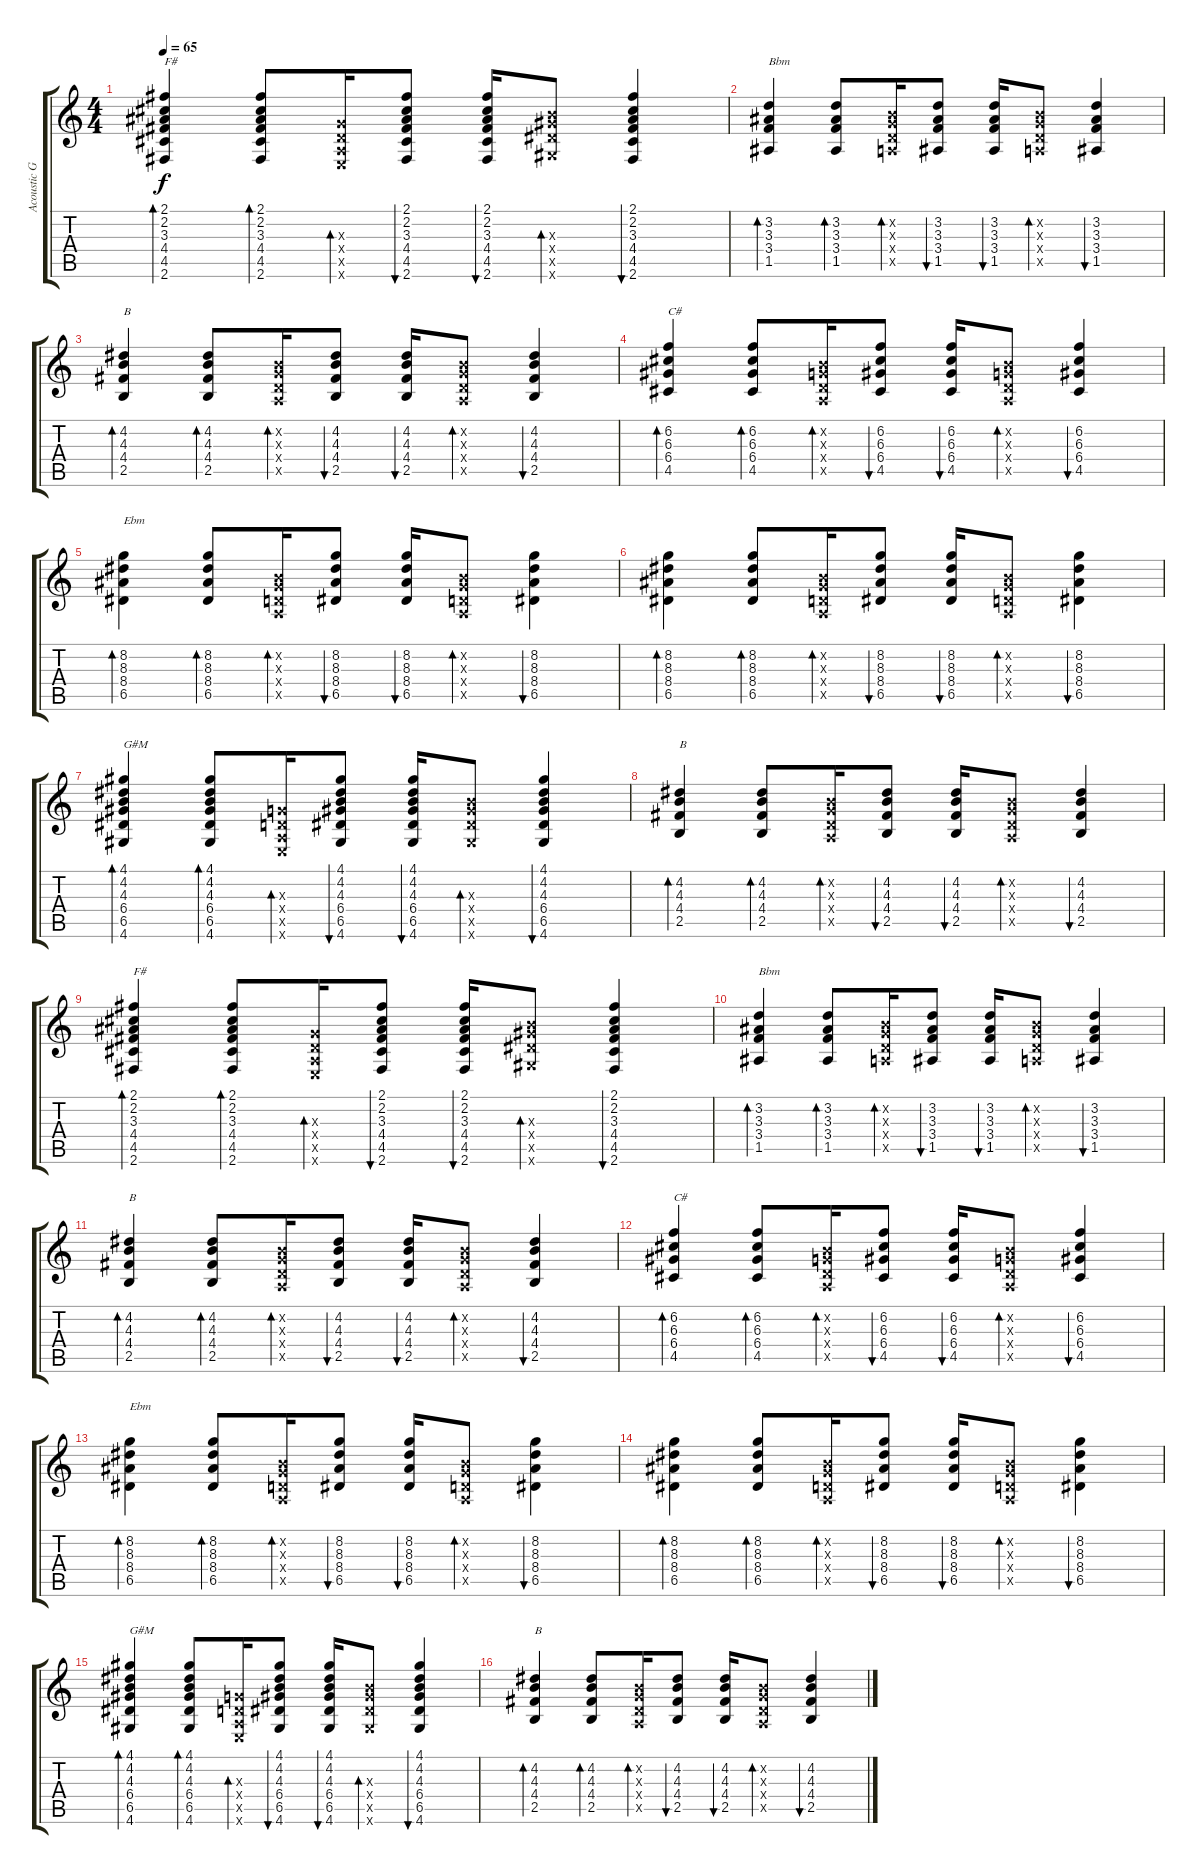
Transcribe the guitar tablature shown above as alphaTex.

\track ("Acoustic Guitar" "Acoustic G") {instrument acousticguitarsteel}
\staff {score tabs}
\tuning (E4 B3 G3 D3 A2 E2) {hide}
\ts (4 4)
\tempo 65
\clef g2
\ks c
(2.1 2.2 3.3 4.4 4.5 2.6).4{bd 30 txt "F#" dy f} (2.1 2.2 3.3 4.4 4.5 2.6).8{bd 30} (0.3{x} 0.4{x} 0.5{x} 0.6{x}).16{bd 30} (2.1 2.2 3.3 4.4 4.5 2.6).8{bu 30} (2.1 2.2 3.3 4.4 4.5 2.6).16{bu 30} (4.3{x} 6.4{x} 6.5{x} 4.6{x}).8{bd 30} (2.1 2.2 3.3 4.4 4.5 2.6).4{bu 30} |
(3.2 3.3 3.4 1.5).4{bd 30 txt "Bbm"} (3.2 3.3 3.4 1.5).8{bd 30} (0.2{x} 0.3{x} 0.4{x} 0.5{x}).16{bd 30} (3.2 3.3 3.4 1.5).8{bu 30} (3.2 3.3 3.4 1.5).16{bu 30} (0.2{x} 0.3{x} 0.4{x} 0.5{x}).8{bd 30} (3.2 3.3 3.4 1.5).4{bu 30} |
(4.2 4.3 4.4 2.5).4{bd 30 txt "B"} (4.2 4.3 4.4 2.5).8{bd 30} (0.2{x} 0.3{x} 0.4{x} 0.5{x}).16{bd 30} (4.2 4.3 4.4 2.5).8{bu 30} (4.2 4.3 4.4 2.5).16{bu 30} (0.2{x} 0.3{x} 0.4{x} 0.5{x}).8{bd 30} (4.2 4.3 4.4 2.5).4{bu 30} |
(6.2 6.3 6.4 4.5).4{bd 30 txt "C#"} (6.2 6.3 6.4 4.5).8{bd 30} (0.2{x} 0.3{x} 0.4{x} 0.5{x}).16{bd 30} (6.2 6.3 6.4 4.5).8{bu 30} (6.2 6.3 6.4 4.5).16{bu 30} (0.2{x} 0.3{x} 0.4{x} 0.5{x}).8{bd 30} (6.2 6.3 6.4 4.5).4{bu 30} |
(8.2 8.3 8.4 6.5).4{bd 30 txt "Ebm"} (8.2 8.3 8.4 6.5).8{bd 30} (0.2{x} 0.3{x} 0.4{x} 0.5{x}).16{bd 30} (8.2 8.3 8.4 6.5).8{bu 30} (8.2 8.3 8.4 6.5).16{bu 30} (0.2{x} 0.3{x} 0.4{x} 0.5{x}).8{bd 30} (8.2 8.3 8.4 6.5).4{bu 30} |
(8.2 8.3 8.4 6.5).4{bd 30} (8.2 8.3 8.4 6.5).8{bd 30} (0.2{x} 0.3{x} 0.4{x} 0.5{x}).16{bd 30} (8.2 8.3 8.4 6.5).8{bu 30} (8.2 8.3 8.4 6.5).16{bu 30} (0.2{x} 0.3{x} 0.4{x} 0.5{x}).8{bd 30} (8.2 8.3 8.4 6.5).4{bu 30} |
(4.1 4.2 4.3 6.4 6.5 4.6).4{bd 30 txt "G#M"} (4.1 4.2 4.3 6.4 6.5 4.6).8{bd 30} (0.3{x} 0.4{x} 0.5{x} 0.6{x}).16{bd 30} (4.1 4.2 4.3 6.4 6.5 4.6).8{bu 30} (4.1 4.2 4.3 6.4 6.5 4.6).16{bu 30} (4.3{x} 6.4{x} 6.5{x} 4.6{x}).8{bd 30} (4.1 4.2 4.3 6.4 6.5 4.6).4{bu 30} |
(4.2 4.3 4.4 2.5).4{bd 30 txt "B"} (4.2 4.3 4.4 2.5).8{bd 30} (0.2{x} 0.3{x} 0.4{x} 0.5{x}).16{bd 30} (4.2 4.3 4.4 2.5).8{bu 30} (4.2 4.3 4.4 2.5).16{bu 30} (0.2{x} 0.3{x} 0.4{x} 0.5{x}).8{bd 30} (4.2 4.3 4.4 2.5).4{bu 30} |
(2.1 2.2 3.3 4.4 4.5 2.6).4{bd 30 txt "F#"} (2.1 2.2 3.3 4.4 4.5 2.6).8{bd 30} (0.3{x} 0.4{x} 0.5{x} 0.6{x}).16{bd 30} (2.1 2.2 3.3 4.4 4.5 2.6).8{bu 30} (2.1 2.2 3.3 4.4 4.5 2.6).16{bu 30} (4.3{x} 6.4{x} 6.5{x} 4.6{x}).8{bd 30} (2.1 2.2 3.3 4.4 4.5 2.6).4{bu 30} |
(3.2 3.3 3.4 1.5).4{bd 30 txt "Bbm"} (3.2 3.3 3.4 1.5).8{bd 30} (0.2{x} 0.3{x} 0.4{x} 0.5{x}).16{bd 30} (3.2 3.3 3.4 1.5).8{bu 30} (3.2 3.3 3.4 1.5).16{bu 30} (0.2{x} 0.3{x} 0.4{x} 0.5{x}).8{bd 30} (3.2 3.3 3.4 1.5).4{bu 30} |
(4.2 4.3 4.4 2.5).4{bd 30 txt "B"} (4.2 4.3 4.4 2.5).8{bd 30} (0.2{x} 0.3{x} 0.4{x} 0.5{x}).16{bd 30} (4.2 4.3 4.4 2.5).8{bu 30} (4.2 4.3 4.4 2.5).16{bu 30} (0.2{x} 0.3{x} 0.4{x} 0.5{x}).8{bd 30} (4.2 4.3 4.4 2.5).4{bu 30} |
(6.2 6.3 6.4 4.5).4{bd 30 txt "C#"} (6.2 6.3 6.4 4.5).8{bd 30} (0.2{x} 0.3{x} 0.4{x} 0.5{x}).16{bd 30} (6.2 6.3 6.4 4.5).8{bu 30} (6.2 6.3 6.4 4.5).16{bu 30} (0.2{x} 0.3{x} 0.4{x} 0.5{x}).8{bd 30} (6.2 6.3 6.4 4.5).4{bu 30} |
(8.2 8.3 8.4 6.5).4{bd 30 txt "Ebm"} (8.2 8.3 8.4 6.5).8{bd 30} (0.2{x} 0.3{x} 0.4{x} 0.5{x}).16{bd 30} (8.2 8.3 8.4 6.5).8{bu 30} (8.2 8.3 8.4 6.5).16{bu 30} (0.2{x} 0.3{x} 0.4{x} 0.5{x}).8{bd 30} (8.2 8.3 8.4 6.5).4{bu 30} |
(8.2 8.3 8.4 6.5).4{bd 30} (8.2 8.3 8.4 6.5).8{bd 30} (0.2{x} 0.3{x} 0.4{x} 0.5{x}).16{bd 30} (8.2 8.3 8.4 6.5).8{bu 30} (8.2 8.3 8.4 6.5).16{bu 30} (0.2{x} 0.3{x} 0.4{x} 0.5{x}).8{bd 30} (8.2 8.3 8.4 6.5).4{bu 30} |
(4.1 4.2 4.3 6.4 6.5 4.6).4{bd 30 txt "G#M"} (4.1 4.2 4.3 6.4 6.5 4.6).8{bd 30} (0.3{x} 0.4{x} 0.5{x} 0.6{x}).16{bd 30} (4.1 4.2 4.3 6.4 6.5 4.6).8{bu 30} (4.1 4.2 4.3 6.4 6.5 4.6).16{bu 30} (4.3{x} 6.4{x} 6.5{x} 4.6{x}).8{bd 30} (4.1 4.2 4.3 6.4 6.5 4.6).4{bu 30} |
(4.2 4.3 4.4 2.5).4{bd 30 txt "B"} (4.2 4.3 4.4 2.5).8{bd 30} (0.2{x} 0.3{x} 0.4{x} 0.5{x}).16{bd 30} (4.2 4.3 4.4 2.5).8{bu 30} (4.2 4.3 4.4 2.5).16{bu 30} (0.2{x} 0.3{x} 0.4{x} 0.5{x}).8{bd 30} (4.2 4.3 4.4 2.5).4{bu 30}
